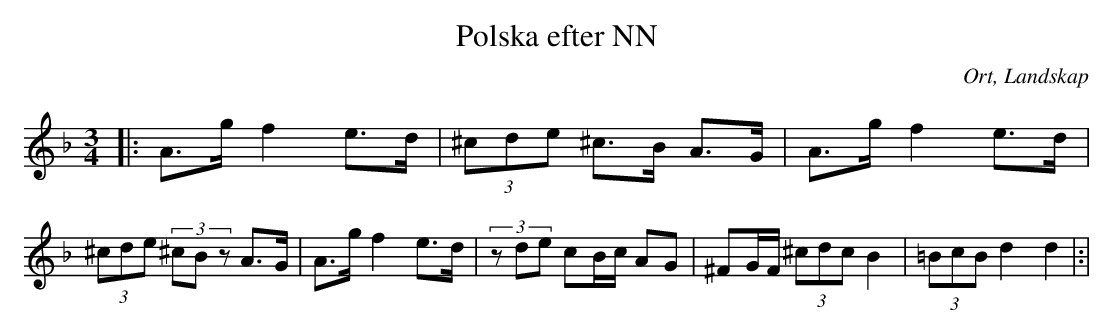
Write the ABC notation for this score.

X:1
T:Polska efter NN
O:Ort, Landskap
M:3/4
L:1/8
K:Dm
|: A>g f2 e>d|(3^cde ^c>B A>G|A>g f2 e>d|(3^cde (3^cBz A>G|A>g f2 e>d|(3zde cB/c/ AG|^FG/F/ (3^cdc B2 |(3=BcB d2 d2|:|
